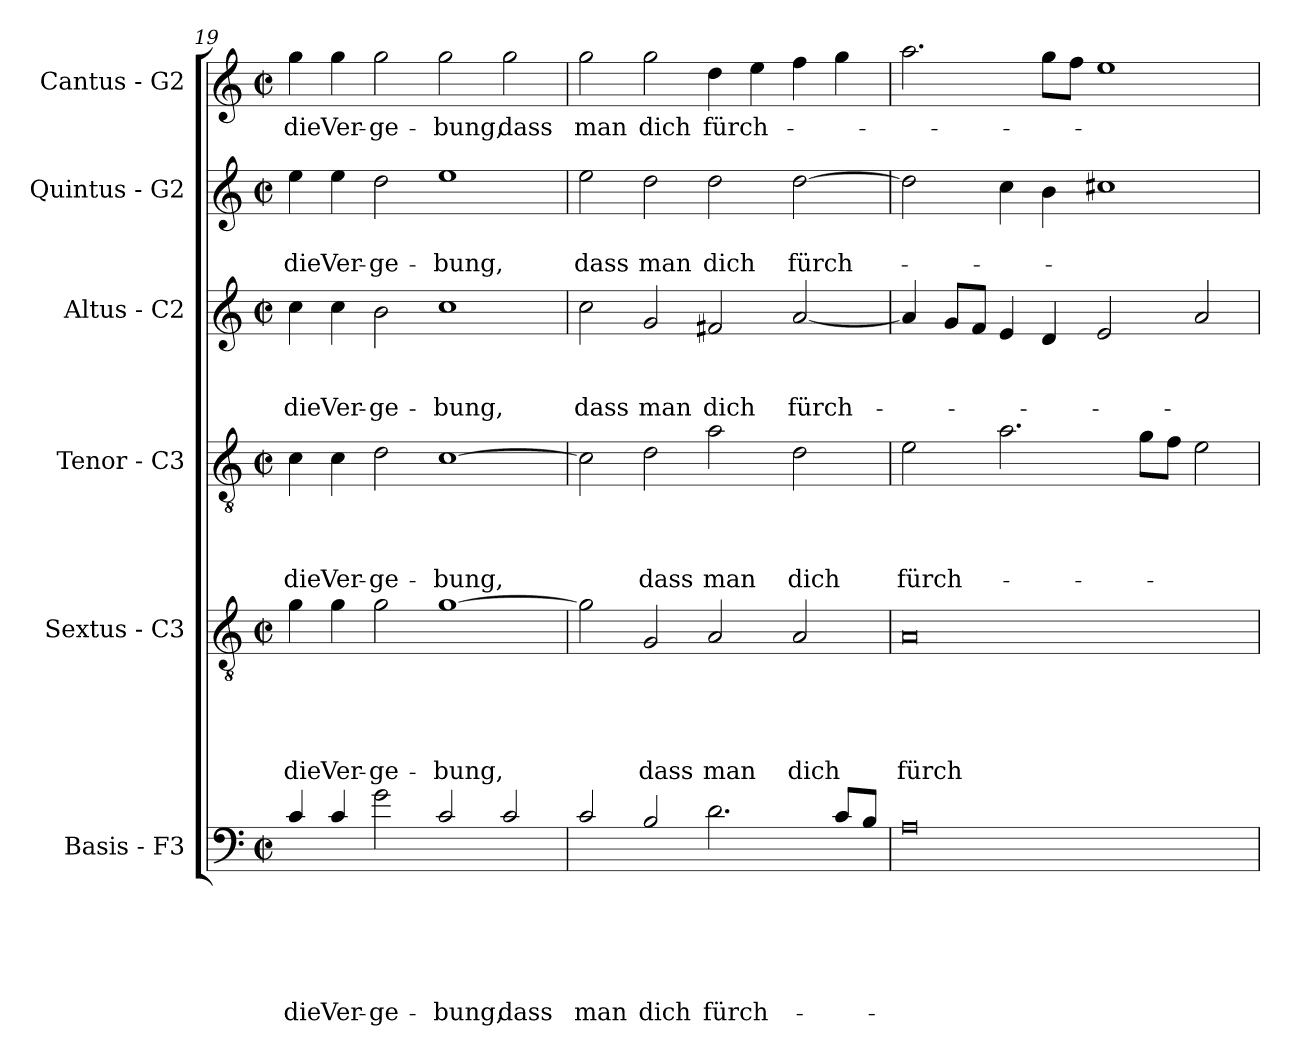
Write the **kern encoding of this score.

**kern	**text	**text	**text	**text	**text	**text	**kern	**text	**text	**text	**text	**text	**kern	**text	**text	**text	**text	**kern	**text	**text	**text	**kern	**text	**text	**kern	**text
*part6	*part6	*part6	*part6	*part6	*part6	*part6	*part5	*part5	*part5	*part5	*part5	*part5	*part4	*part4	*part4	*part4	*part4	*part3	*part3	*part3	*part3	*part2	*part2	*part2	*part1	*part1
*staff6	*staff6	*staff6	*staff6	*staff6	*staff6	*staff6	*staff5	*staff5	*staff5	*staff5	*staff5	*staff5	*staff4	*staff4	*staff4	*staff4	*staff4	*staff3	*staff3	*staff3	*staff3	*staff2	*staff2	*staff2	*staff1	*staff1
*I"Basis - F3	*	*	*	*	*	*	*I"Sextus - C3	*	*	*	*	*	*I"Tenor - C3	*	*	*	*	*I"Altus - C2	*	*	*	*I"Quintus - G2	*	*	*I"Cantus - G2	*
*clefF4	*	*	*	*	*	*	*clefGv2	*	*	*	*	*	*clefGv2	*	*	*	*	*clefG2	*	*	*	*clefG2	*	*	*clefG2	*
*ITrd8c14	*	*	*	*	*	*	*	*	*	*	*	*	*	*	*	*	*	*	*	*	*	*	*	*	*	*
*k[]	*	*	*	*	*	*	*k[]	*	*	*	*	*	*k[]	*	*	*	*	*k[]	*	*	*	*k[]	*	*	*k[]	*
*C:	*	*	*	*	*	*	*C:	*	*	*	*	*	*C:	*	*	*	*	*C:	*	*	*	*C:	*	*	*C:	*
*M2/2	*	*	*	*	*	*	*M2/2	*	*	*	*	*	*M2/2	*	*	*	*	*M2/2	*	*	*	*M2/2	*	*	*M2/2	*
*met(c|)	*	*	*	*	*	*	*met(c|)	*	*	*	*	*	*met(c|)	*	*	*	*	*met(c|)	*	*	*	*met(c|)	*	*	*met(c|)	*
=19	=19	=19	=19	=19	=19	=19	=19	=19	=19	=19	=19	=19	=19	=19	=19	=19	=19	=19	=19	=19	=19	=19	=19	=19	=19	=19
!	!	!	!	!	!	!LO:LY:b	!	!	!	!	!	!LO:LY:b	!	!	!	!	!LO:LY:b	!	!	!	!LO:LY:b	!	!	!LO:LY:b	!	!LO:LY:b
4C/	.	.	.	.	.	die	4g\	.	.	.	.	die	4c\	.	.	.	die	4cc\	.	.	die	4ee\	.	die	4gg\	die
!	!	!	!	!	!	!LO:LY:b	!	!	!	!	!	!LO:LY:b	!	!	!	!	!LO:LY:b	!	!	!	!LO:LY:b	!	!	!LO:LY:b	!	!LO:LY:b
4C/	.	.	.	.	.	Ver-	4g\	.	.	.	.	Ver-	4c\	.	.	.	Ver-	4cc\	.	.	Ver-	4ee\	.	Ver-	4gg\	Ver-
!	!	!	!	!	!	!LO:LY:b	!	!	!	!	!	!LO:LY:b	!	!	!	!	!LO:LY:b	!	!	!	!LO:LY:b	!	!	!LO:LY:b	!	!LO:LY:b
2G\	.	.	.	.	.	-ge-	2g\	.	.	.	.	-ge-	2d\	.	.	.	-ge-	2b\	.	.	-ge-	2dd\	.	-ge-	2gg\	-ge-
!	!	!	!	!	!	!LO:LY:b	!	!	!	!	!	!LO:LY:b	!	!	!	!	!LO:LY:b	!	!	!	!LO:LY:b	!	!	!LO:LY:b	!	!LO:LY:b
2C/	.	.	.	.	.	-bung,	[1g	.	.	.	.	-bung,	[1c	.	.	.	-bung,	1cc	.	.	-bung,	1ee	.	-bung,	2gg\	-bung,
!	!	!	!	!	!	!LO:LY:b	!	!	!	!	!	!	!	!	!	!	!	!	!	!	!	!	!	!	!	!LO:LY:b
2C/	.	.	.	.	.	dass	.	.	.	.	.	.	.	.	.	.	.	.	.	.	.	.	.	.	2gg\	dass
!!LO:LB:g=z
=20	=20	=20	=20	=20	=20	=20	=20	=20	=20	=20	=20	=20	=20	=20	=20	=20	=20	=20	=20	=20	=20	=20	=20	=20	=20	=20
!	!	!	!	!	!	!LO:LY:b	!	!	!	!	!	!	!	!	!	!	!	!	!	!	!LO:LY:b	!	!	!LO:LY:b	!	!LO:LY:b
2C/	.	.	.	.	.	man	2g\]	.	.	.	.	.	2c\]	.	.	.	.	2cc\	.	.	dass	2ee\	.	dass	2gg\	man
!	!	!	!	!	!	!LO:LY:b	!	!	!	!	!	!LO:LY:b	!	!	!	!	!LO:LY:b	!	!	!	!LO:LY:b	!	!	!LO:LY:b	!	!LO:LY:b
2BB/	.	.	.	.	.	dich	2G/	.	.	.	.	dass	2d\	.	.	.	dass	2g/	.	.	man	2dd\	.	man	2gg\	dich
!	!	!	!	!	!	!LO:LY:b	!	!	!	!	!	!LO:LY:b	!	!	!	!	!LO:LY:b	!	!	!	!LO:LY:b	!	!	!LO:LY:b	!	!LO:LY:b
2.D\	.	.	.	.	.	fürch-	2A/	.	.	.	.	man	2a\	.	.	.	man	2f#X/	.	.	dich	2dd\	.	dich	4dd\	fürch-
.	.	.	.	.	.	.	.	.	.	.	.	.	.	.	.	.	.	.	.	.	.	.	.	.	4ee\	.
!	!	!	!	!	!	!	!	!	!	!	!	!LO:LY:b	!	!	!	!	!LO:LY:b	!	!	!	!LO:LY:b	!	!	!LO:LY:b	!	!
.	.	.	.	.	.	.	2A/	.	.	.	.	dich	2d\	.	.	.	dich	[2a/	.	.	fürch-	[2dd\	.	fürch-	4ff\	.
8C/L	.	.	.	.	.	.	.	.	.	.	.	.	.	.	.	.	.	.	.	.	.	.	.	.	4gg\	.
8BB/J	.	.	.	.	.	.	.	.	.	.	.	.	.	.	.	.	.	.	.	.	.	.	.	.	.	.
=21	=21	=21	=21	=21	=21	=21	=21	=21	=21	=21	=21	=21	=21	=21	=21	=21	=21	=21	=21	=21	=21	=21	=21	=21	=21	=21
!	!	!	!	!	!	!	!	!	!	!	!	!LO:LY:b	!	!	!	!	!LO:LY:b	!	!	!	!	!	!	!	!	!
0AA	.	.	.	.	.	.	0A	.	.	.	.	fürch-	2e\	.	.	.	fürch-	4a/]	.	.	.	2dd\]	.	.	2.aa\	.
.	.	.	.	.	.	.	.	.	.	.	.	.	.	.	.	.	.	8g/L	.	.	.	.	.	.	.	.
.	.	.	.	.	.	.	.	.	.	.	.	.	.	.	.	.	.	8f/J	.	.	.	.	.	.	.	.
.	.	.	.	.	.	.	.	.	.	.	.	.	2.a\	.	.	.	.	4e/	.	.	.	4cc\	.	.	.	.
.	.	.	.	.	.	.	.	.	.	.	.	.	.	.	.	.	.	4d/	.	.	.	4b\	.	.	8gg\L	.
.	.	.	.	.	.	.	.	.	.	.	.	.	.	.	.	.	.	.	.	.	.	.	.	.	8ff\J	.
.	.	.	.	.	.	.	.	.	.	.	.	.	.	.	.	.	.	2e/	.	.	.	1cc#X	.	.	1ee	.
.	.	.	.	.	.	.	.	.	.	.	.	.	8g\L	.	.	.	.	.	.	.	.	.	.	.	.	.
.	.	.	.	.	.	.	.	.	.	.	.	.	8f\J	.	.	.	.	.	.	.	.	.	.	.	.	.
.	.	.	.	.	.	.	.	.	.	.	.	.	2e\	.	.	.	.	2a/	.	.	.	.	.	.	.	.
=	=	=	=	=	=	=	=	=	=	=	=	=	=	=	=	=	=	=	=	=	=	=	=	=	=	=
*-	*-	*-	*-	*-	*-	*-	*-	*-	*-	*-	*-	*-	*-	*-	*-	*-	*-	*-	*-	*-	*-	*-	*-	*-	*-	*-
